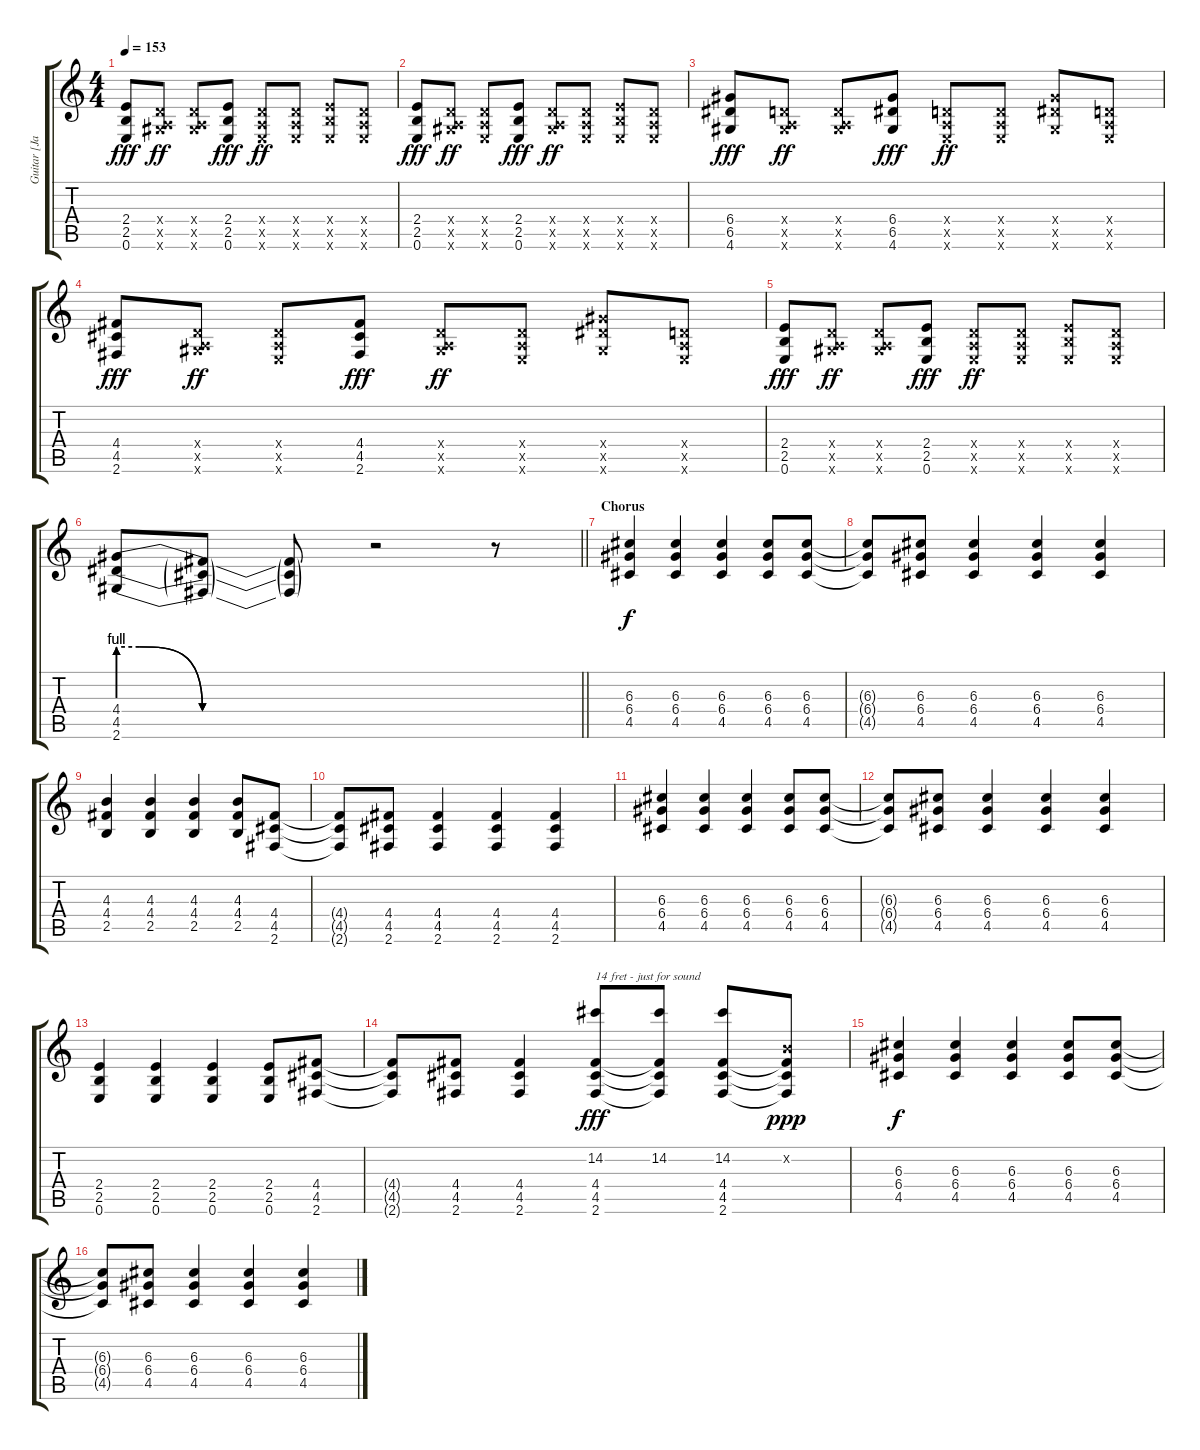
\track ("Guitar [Jaska]" "Guitar [Ja") {instrument distortionguitar}
\staff {score tabs}
\tuning (E4 B3 G3 D3 A2 E2) {hide}
\ts (4 4)
\tempo 153
\clef g2
\ks c
(2.4 2.5 0.6).8{dy fff} (0.4{x} 0.5{x} 4.6{x}).8{dy ff} (0.4{x} 0.5{x} 4.6{x}).8 (2.4 2.5 0.6).8{dy fff} (0.4{x} 0.5{x} 0.6{x}).8{dy ff} (0.4{x} 0.5{x} 0.6{x}).8 (2.4{x} 2.5{x} 0.6{x}).8 (0.4{x} 0.5{x} 0.6{x}).8 |
(2.4 2.5 0.6).8{dy fff} (0.4{x} 0.5{x} 4.6{x}).8{dy ff} (0.4{x} 0.5{x} 0.6{x}).8 (2.4 2.5 0.6).8{dy fff} (0.4{x} 0.5{x} 4.6{x}).8{dy ff} (0.4{x} 0.5{x} 0.6{x}).8 (2.4{x} 2.5{x} 0.6{x}).8 (0.4{x} 0.5{x} 0.6{x}).8 |
(6.4 6.5 4.6).8{dy fff} (0.4{x} 0.5{x} 4.6{x}).8{dy ff} (0.4{x} 0.5{x} 4.6{x}).8 (6.4 6.5 4.6).8{dy fff} (0.4{x} 0.5{x} 0.6{x}).8{dy ff} (0.4{x} 0.5{x} 0.6{x}).8 (6.4{x} 6.5{x} 4.6{x}).8 (0.4{x} 0.5{x} 0.6{x}).8 |
(4.4 4.5 2.6).8{dy fff} (0.4{x} 0.5{x} 4.6{x}).8{dy ff} (0.4{x} 0.5{x} 0.6{x}).8 (4.4 4.5 2.6).8{dy fff} (0.4{x} 0.5{x} 4.6{x}).8{dy ff} (0.4{x} 0.5{x} 0.6{x}).8 (6.4{x} 6.5{x} 4.6{x}).8 (0.4{x} 0.5{x} 0.6{x}).8 |
(2.4 2.5 0.6).8{dy fff} (0.4{x} 0.5{x} 4.6{x}).8{dy ff} (0.4{x} 0.5{x} 4.6{x}).8 (2.4 2.5 0.6).8{dy fff} (0.4{x} 0.5{x} 0.6{x}).8{dy ff} (0.4{x} 0.5{x} 0.6{x}).8 (2.4{x} 2.5{x} 0.6{x}).8 (0.4{x} 0.5{x} 0.6{x}).8 |
\barLineRight lightlight
(4.4{be (custom 0 4 5 4 20 0 60 0)} 4.5{be (custom 0 4 5 4 20 0 60 0)} 2.6{be (custom 0 4 5 4 20 0 60 0)}).8 (4.4{t} 4.5{t} 2.6{t}).8 (4.4{t} 4.5{t} 2.6{t}).8 r.2 r.8 |
\section ("" "Chorus")
(6.3 6.4 4.5).4{dy f volume 14} (6.3 6.4 4.5).4 (6.3 6.4 4.5).4 (6.3 6.4 4.5).8 (6.3 6.4 4.5).8 |
(6.3{t} 6.4{t} 4.5{t}).8 (6.3 6.4 4.5).8 (6.3 6.4 4.5).4 (6.3 6.4 4.5).4 (6.3 6.4 4.5).4 |
(4.3 4.4 2.5).4 (4.3 4.4 2.5).4 (4.3 4.4 2.5).4 (4.3 4.4 2.5).8 (4.4 4.5 2.6).8 |
(4.4{t} 4.5{t} 2.6{t}).8 (4.4 4.5 2.6).8 (4.4 4.5 2.6).4 (4.4 4.5 2.6).4 (4.4 4.5 2.6).4 |
(6.3 6.4 4.5).4 (6.3 6.4 4.5).4 (6.3 6.4 4.5).4 (6.3 6.4 4.5).8 (6.3 6.4 4.5).8 |
(6.3{t} 6.4{t} 4.5{t}).8 (6.3 6.4 4.5).8 (6.3 6.4 4.5).4 (6.3 6.4 4.5).4 (6.3 6.4 4.5).4 |
(2.4 2.5 0.6).4 (2.4 2.5 0.6).4 (2.4 2.5 0.6).4 (2.4 2.5 0.6).8 (4.4 4.5 2.6).8 |
(4.4{t} 4.5{t} 2.6{t}).8 (4.4 4.5 2.6).8 (4.4 4.5 2.6).4 (14.2 4.4 4.5 2.6).8{txt "14 fret - just for sound" dy fff} (14.2 4.4{t} 4.5{t} 2.6{t}).8 (14.2 4.4 4.5 2.6).8 (0.2{x} 4.4{t} 4.5{t} 2.6{t}).8{dy ppp} |
(6.3 6.4 4.5).4{dy f} (6.3 6.4 4.5).4 (6.3 6.4 4.5).4 (6.3 6.4 4.5).8 (6.3 6.4 4.5).8 |
(6.3{t} 6.4{t} 4.5{t}).8 (6.3 6.4 4.5).8 (6.3 6.4 4.5).4 (6.3 6.4 4.5).4 (6.3 6.4 4.5).4
